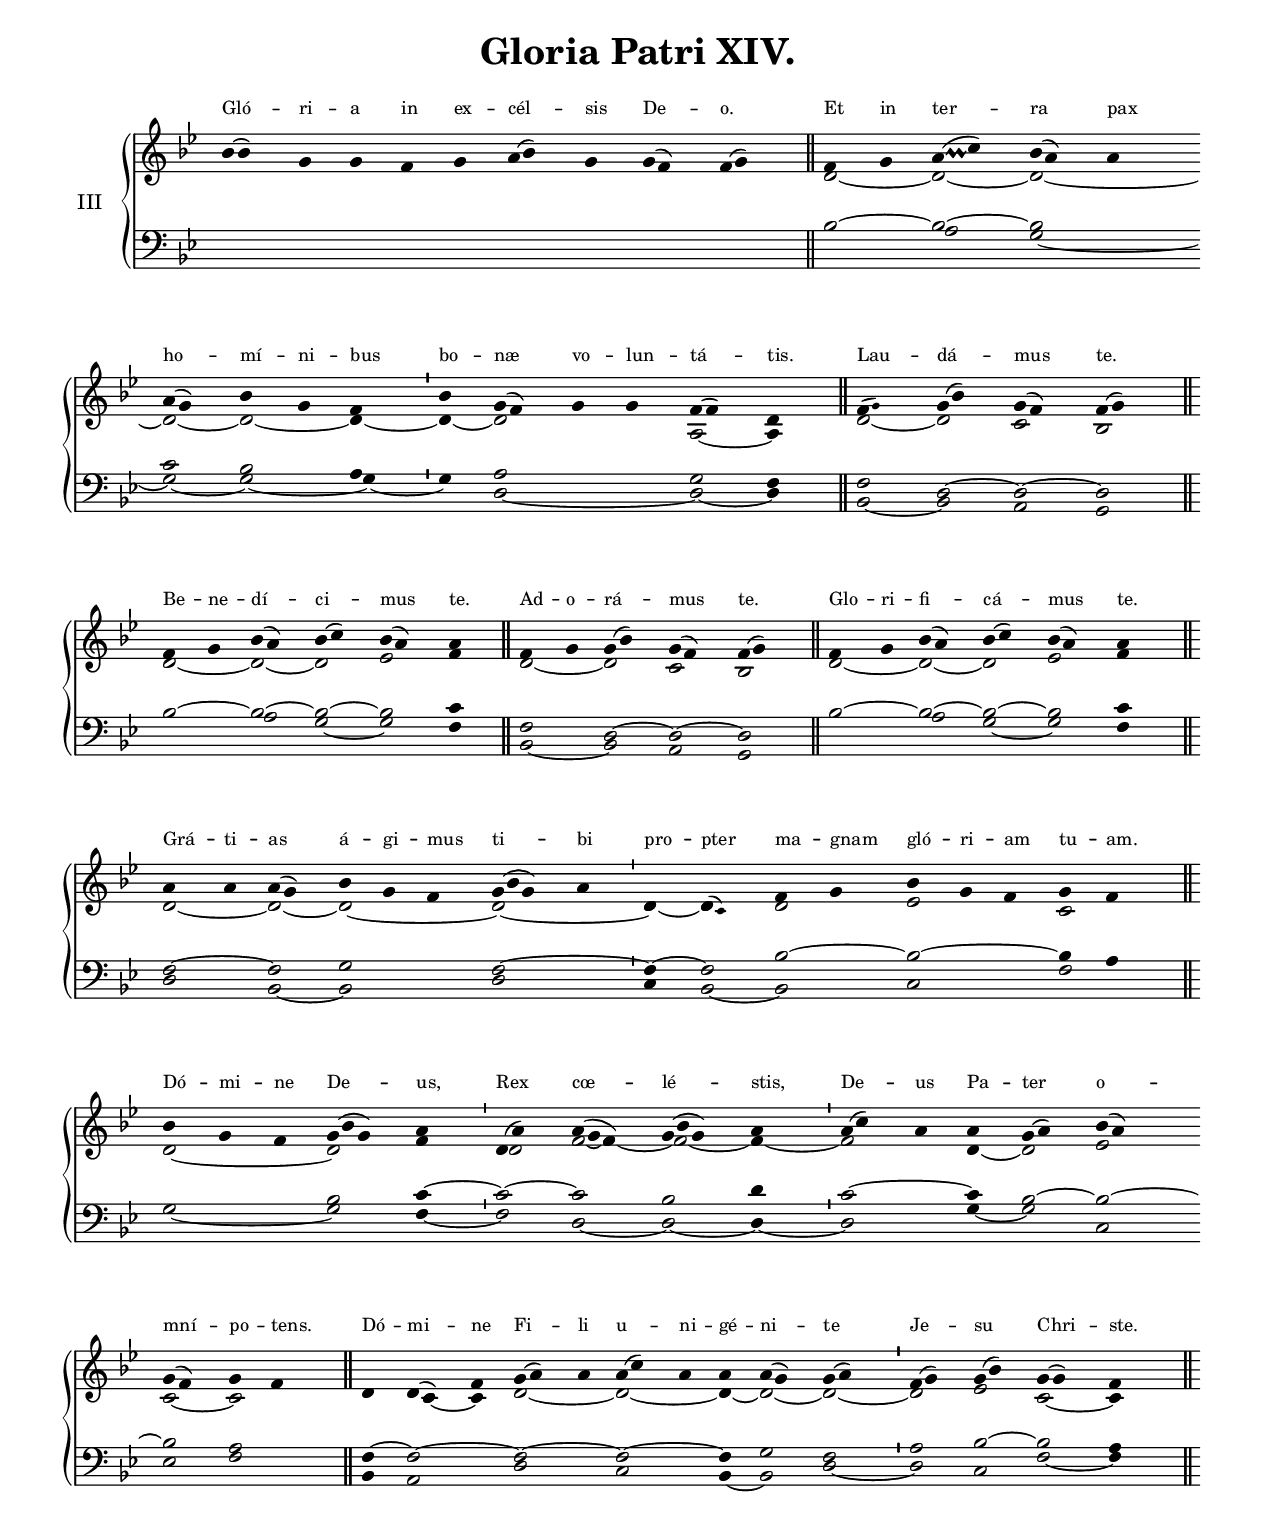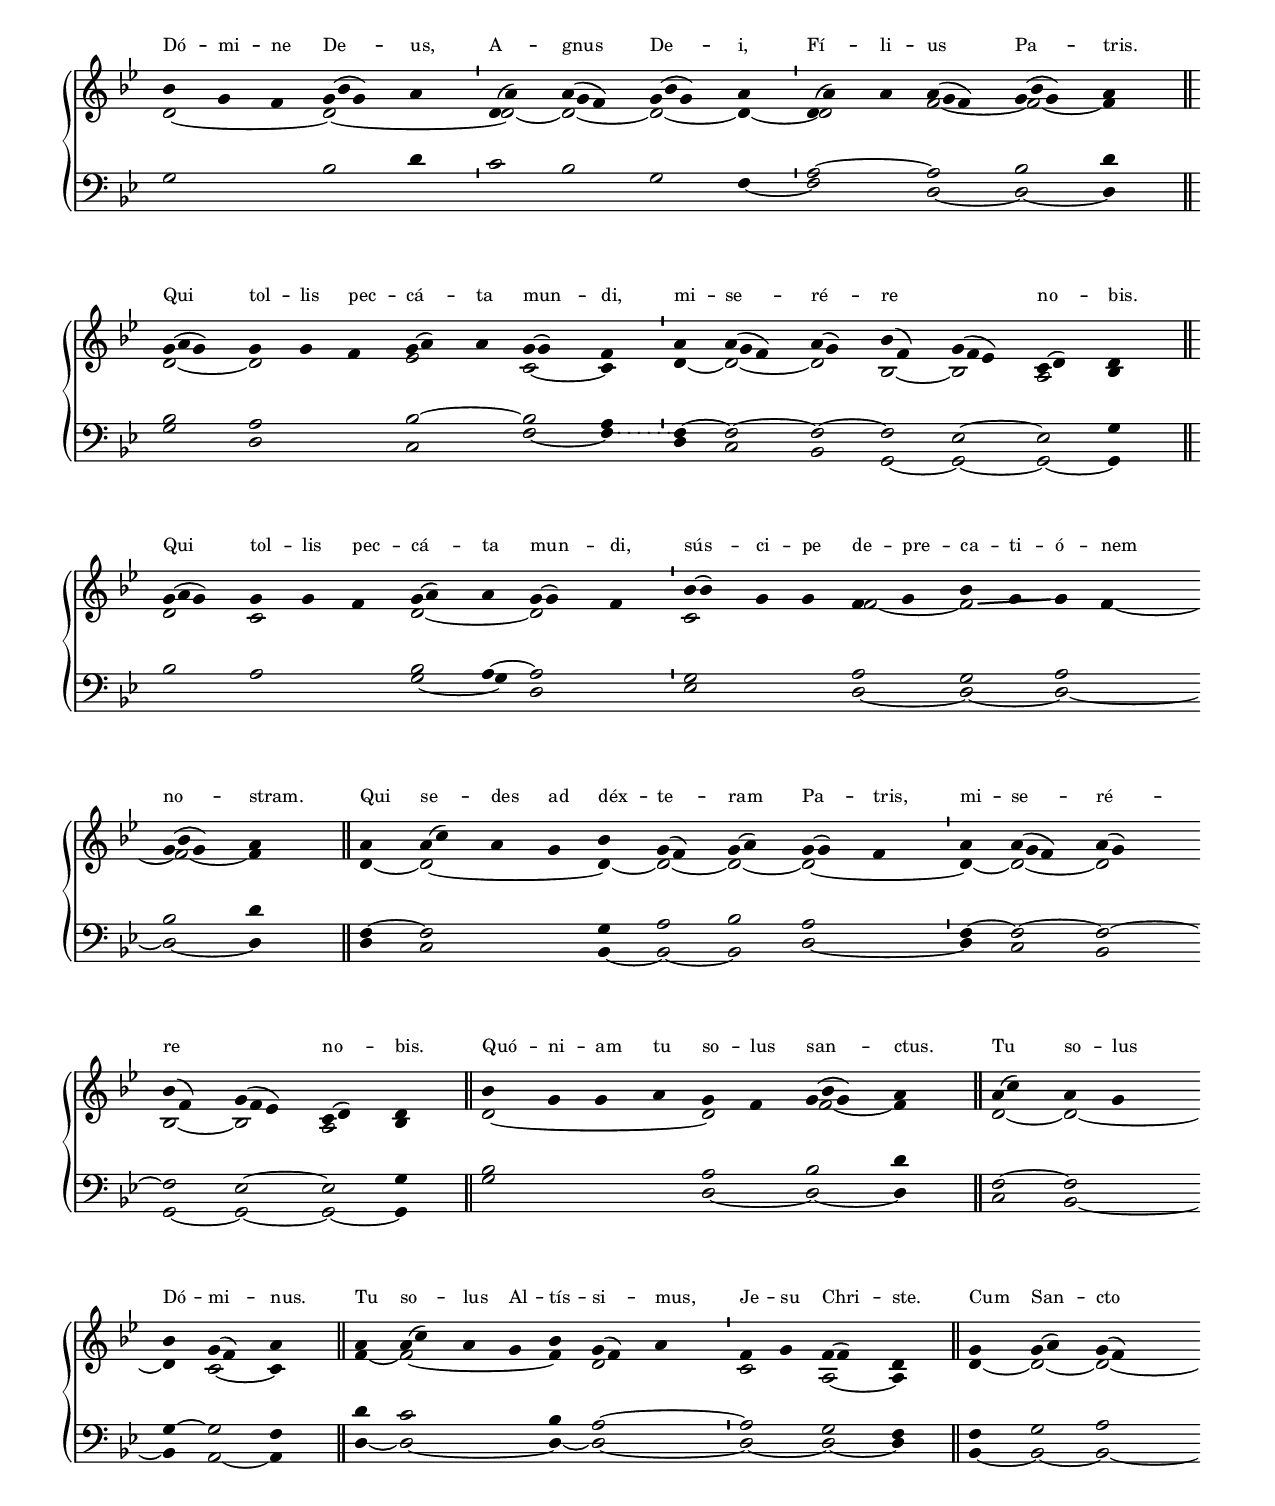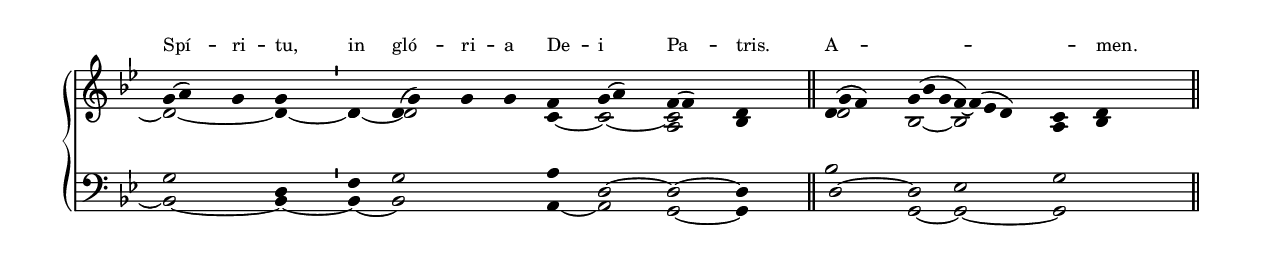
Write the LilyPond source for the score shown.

\version "2.18"
\include "gregorian.ly"
\include "noh2.ily"

%Page reference: page v.79
%(volume.page)

global = {
 \key d \phrygian
 \cadenzaOn
 \override Glissando #'thickness = #2.0
}

\header {
  title = \markup \center-column {"Gloria Patri XIV." \vspace #1 }
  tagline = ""
  composer = ""
}

\paper {
 #(include-special-characters)
  oddHeaderMarkup = \markup \fill-line {
    \line {}
    \center-column {
      \on-the-fly #first-page     " "
      \on-the-fly #not-first-page ""
    }
    \line { \on-the-fly #print-page-number-check-first \fromproperty #'page:page-number-string }
  }
  evenHeaderMarkup = \markup \fill-line {
    \line { \on-the-fly #print-page-number-check-first \fromproperty #'page:page-number-string }
    \center-column { "" }
    \line {}
  }
}

chantText = \lyricmode {
Gló -- ri -- a in ex -- cél -- sis De -- o. 
Et in ter -- ra pax ho -- mí -- ni -- bus bo -- næ vo -- lun -- tá -- tis. 
Lau -- dá -- mus te. 
Be -- ne -- dí -- ci -- mus te. 
Ad -- o -- rá -- mus te. 
Glo -- ri -- fi -- cá -- mus te. 
Grá -- ti -- as á -- gi -- mus ti -- bi pro -- pter ma -- gnam gló -- ri -- am tu -- am. 
Dó -- mi -- ne De -- us, Rex cœ -- lé -- stis, De -- us Pa -- ter o -- mní -- po -- tens. 
Dó -- mi -- ne Fi -- li u -- ni -- gé -- ni -- te Je -- su Chri -- ste. 
Dó -- mi -- ne De -- us, A -- gnus De -- i, Fí -- li -- us Pa -- tris. 
Qui tol -- lis pec -- cá -- ta mun -- di, mi -- se -- ré -- re _ no -- bis. 
Qui tol -- lis pec -- cá -- ta mun -- di, sús -- ci -- pe de -- pre -- ca -- ti -- ó -- nem no -- stram. 
Qui se -- des ad déx -- te -- ram Pa -- tris, mi -- se -- ré -- re _ no -- bis. 
Quó -- ni -- am tu so -- lus san -- ctus. 
Tu so -- lus Dó -- mi -- nus. 
Tu so -- lus Al -- tís -- si -- mus, Je -- su Chri -- ste. 
Cum San -- cto Spí -- ri -- tu, in gló -- ri -- a De -- i Pa -- tris. 
A -- _ _ men. }

chantMusic = {
\tieDown   bes'4 ( bes'4) g'4 g'4 f'4 g'4 a'4 ( bes'4) g'4 g'4 ( f'4) f'4 ( g'4) \finalis
 f'4 g'4 a'4 ( \quil bes' c''4) bes'4 ( a'4) a'4 \forceBreak
 a'4 ( g'4) bes'4 g'4 f'4 \divisioMinima
 bes'4 g'4 ( f'4) g'4 g'4 f'4 ( f'4) d'4 \finalis
 f'4 ( \once \tweak #'font-size #-4 g' ) g'4 ( bes'4) g'4 ( f'4) f'4 ( g'4) \finalis
 \forceBreak
 f'4 g'4 bes'4 ( a'4) bes'4 ( c''4) bes'4 ( a'4) a'4 \finalis
 f'4 g'4 g'4 ( bes'4) g'4 ( f'4) f'4 ( g'4) \finalis
 f'4 g'4 bes'4 ( a'4) bes'4 ( c''4) bes'4 ( a'4) a'4 \finalis
 \forceBreak
 a'4 a'4 a'4 ( g'4) bes'4 g'4 f'4 g'4 ( bes'4 g'4) a'4 \divisioMinima
 d'4 d'4 ( \once \tweak #'font-size #-4 c' ) f'4 g'4 bes'4 g'4 f'4 g'4 f'4 \finalis
 \forceBreak
 bes'4 g'4 f'4 g'4 ( bes'4 g'4) a'4 \divisioMinima
 d'4 ( a'4) a'4 ( g'4 f'4) g'4 ( bes'4 g'4) a'4 \divisioMinima
 a'4 ( c''4) a'4 a'4 g'4 ( a'4) bes'4 ( a'4) \forceBreak
 g'4 ( f'4) g'4 f'4 \finalis
 d'4 d'4 ( c'4) f'4 g'4 ( a'4) a'4 a'4 ( c''4) a'4 a'4 a'4 ( g'4) g'4 ( a'4) \divisioMinima
 f'4 ( g'4) g'4 ( bes'4) g'4 ( g'4) f'4 \finalis
 \forceBreak
 bes'4 g'4 f'4 g'4 ( bes'4 g'4) a'4 \divisioMinima
 d'4 ( a'4) a'4 ( g'4 f'4) g'4 ( bes'4 g'4) a'4 \divisioMinima
 d'4 ( a'4) a'4 a'4 ( g'4 f'4) g'4 ( bes'4 g'4) a'4 \finalis
 \forceBreak
 g'4 ( a'4 g'4) g'4 g'4 f'4 g'4 ( a'4) a'4 g'4 ( g'4) f'4 \divisioMinima
 a'4 a'4 ( g'4 f'4) a'4 ( g'4) bes'4 ( f'4) g'4 ( f'4 ees'4) c'4 ( d'4) d'4 \finalis
 \forceBreak
 g'4 ( a'4 g'4) g'4 g'4 f'4 g'4 ( a'4) a'4 g'4 ( g'4) f'4 \divisioMinima
 bes'4 ( bes'4) g'4 g'4 f'4 g'4 bes'4 g'4 g'4 f'4 \forceBreak
 g'4 ( bes'4 g'4) a'4 \finalis
 a'4 a'4 ( c''4) a'4 g'4 bes'4 g'4 ( f'4) g'4 ( a'4) g'4 ( g'4) f'4 \divisioMinima
 a'4 a'4 ( g'4 f'4) a'4 ( g'4) \forceBreak
 bes'4 ( f'4) g'4 ( f'4 ees'4) c'4 ( d'4) d'4 \finalis
 bes'4 g'4 g'4 a'4 g'4 f'4 g'4 ( bes'4 g'4) a'4 \finalis
 a'4 ( c''4) a'4 g'4 \forceBreak
 bes'4 g'4 ( f'4) a'4 \finalis
 a'4 a'4 ( c''4) a'4 g'4 bes'4 g'4 ( f'4) a'4 \divisioMinima
 f'4 g'4 f'4 ( f'4) d'4 \finalis
 g'4 g'4 ( a'4) g'4 ( f'4) \forceBreak
 g'4 ( a'4) g'4 g'4 \divisioMinima
 d'4 d'4 ( g'4) g'4 g'4 f'4 g'4 ( a'4) f'4 ( f'4) d'4 \finalis
 d'4 ( g'4 f'4) g'4 ( bes'4 g'4 f'4) ~ f'4 ( ees'4 d'4) c'4 d'4 \finalis

}

altoMusic = {
r2*13/2 \finalis
d'2 ~ d'2*3/2 ~ d'2*3/2 ~ d'2 ~ d'2 ~ d'4 ~ \divisioMinima
d'4 ~ d'2*4/2 a2 ~ a4 \finalis
d'2 ~ d'2 c'2 bes2 \finalis
d'2 ~ d'2 ~ d'2 ees'2 f'4 \finalis
d'2 ~ d'2 c'2 bes2 \finalis
d'2 ~ d'2 ~ d'2 ees'2 f'4 \finalis
d'2 ~ d'2 ~ d'2*3/2 ~ d'2*4/2 ~ \divisioMinima
d'4 ~ d'4 r4 d'2 ees'2*3/2 c'2 \finalis
d'2*3/2 ~ d'2*3/2 f'4 \divisioMinima
d'2 f'2 ~ f'4 ~ f'2*3/2 ~ f'4 ~ \divisioMinima
f'2*3/2 d'4 ~ d'2 ees'2 c'2 ~ c'2 \finalis
r2 c'4 ~ c'4 d'2*3/2 ~ d'2*3/2 ~ d'4 ~ d'2 ~ d'2 ~ \divisioMinima
d'2 ees'2 c'2 ~ c'4 \finalis
d'2*3/2 ~ d'2*4/2 ~ \divisioMinima
d'2 ~ d'2*3/2 ~ d'2*3/2 ~ d'4 ~ \divisioMinima
d'2*3/2 f'2*3/2 ~ f'2*3/2 ~ f'4 \finalis
d'2*3/2 ~ d'2*3/2 ees'2*3/2 c'2 ~ c'4 \divisioMinima
d'4 ~ d'2*3/2 ~ d'2 bes2 ~ bes2*3/2 a2 bes4 \finalis
d'2*3/2 c'2*3/2 d'2*3/2 ~ d'2*3/2 \divisioMinima
c'2*4/2 f'2 ~ f'2 -\tweak Glissando.Y-offset #-0.8 \glissando g'4 f'4 ~ f'2*3/2 ~ f'4 \finalis
d'4 ~ d'2*4/2 ~ d'4 ~ d'2 ~ d'2 ~ d'2*3/2 ~ \divisioMinima
d'4 ~ d'2*3/2 ~ d'2 bes2 ~ bes2*3/2 a2 bes4 \finalis
d'2*4/2 ~ d'2 f'2*3/2 ~ f'4 \finalis
d'2 ~ d'2 ~ d'4 c'2 ~ c'4 f'4 ~ f'2*4/2 ~ f'4 d'2*3/2 \divisioMinima
c'2 a2 ~ a4 \finalis
d'4 ~ d'2 ~ d'2 ~ d'2*3/2 ~ d'4 ~ \divisioMinima
d'4 ~ d'2*4/2 c'4 ~ c'2 ~ <c'a >2 bes4 \finalis
d'2*3/2 bes2*3/2 ~ bes2*4/2 a4 bes4 \finalis
}

tenorMusic = {
r2*13/2 \finalis
bes2 ~ bes2*3/2 ~ bes2*3/2 c'2 bes2 a4 \divisioMinima
r4 a2*4/2 g2 f4 \finalis
f2 d2 ~ d2 ~ d2 \finalis
bes2 ~ bes2 ~ bes2 ~ bes2 c'4 \finalis
f2 d2 ~ d2 ~ d2 \finalis
bes2 ~ bes2 ~ bes2 ~ bes2 c'4 \finalis
f2 ~ f2 g2*3/2 f2*4/2 ~ \divisioMinima
f4 ~ f2 bes2 ~ bes2*3/2 ~ bes4 a4 \finalis
r2*3/2 bes2*3/2 c'4 ~ \divisioMinima
c'2 ~ c'2*3/2 bes2*3/2 d'4 \divisioMinima
c'2*3/2 ~ c'4 bes2 ~ bes2 ~ bes2 a2 \finalis
f4 ~ f2*3/2 ~ f2*3/2 ~ f2*3/2 ~ f4 g2 f2 \divisioMinima
a2 bes2 ~ bes2 a4 \finalis
r2*7/2 \divisioMinima
r2*5/2 g2*4/2 \divisioMinima
a2*3/2 ~ a2*3/2 bes2*3/2 d'4 \finalis
bes2*3/2 a2*3/2 bes2*3/2 ~ bes2 a4 \divisioMinima
f4 ~ f2*3/2 ~ f2 ~ f2 ees2*3/2 ~ ees2 g4 \finalis
bes2*3/2 a2*3/2 bes2 a4 ~ a2*3/2 \divisioMinima
g2*4/2 a2 g2 a2 bes2*3/2 d'4 \finalis
f4 ~ f2*4/2 g4 a2 bes2 a2*3/2 \divisioMinima
f4 ~ f2*3/2 ~ f2 ~ f2 ees2*3/2 ~ ees2 g4 \finalis
bes2*4/2 a2 bes2*3/2 d'4 \finalis
f2 ~ f2 g4 ~ g2 f4 \finalis d'4 c'2*4/2 bes4 a2*3/2 ~ \divisioMinima
a2 g2 f4 \finalis
f4 g2 a2 g2*3/2 d4 \divisioMinima
f4 g2*4/2 a4 d2 ~ d2 ~ d4 \finalis
d2*3/2 ~ d2*3/2 ees2*4/2 g2 \finalis
}

bassMusic = {
r2*15/2 a2*3/2 g2*3/2 ~ g2 ~ g2 ~ g4 ~ \divisioMinima
g4 d2*4/2 ~ d2 ~ d4 \finalis
bes,2 ~ bes,2 a,2 g,2 \finalis
r2 a2 g2 ~ g2 f4 \finalis
bes,2 ~ bes,2 a,2 g,2 \finalis
r2 a2 g2 ~ g2 f4 \finalis
d2 bes,2 ~ bes,2*3/2 d2*4/2 \divisioMinima
c4 bes,2 ~ bes,2 c2*3/2 f2 \finalis
g2*3/2 ~ g2*3/2 f4 ~ \divisioMinima
f2 d2*3/2 ~ d2*3/2 ~ d4 ~ \divisioMinima
d2*3/2 g4 ~ g2 c2 ees2 f2 \finalis
bes,4 a,2*3/2 d2*3/2 c2*3/2 bes,4 ~ bes,2 d2 ~ \divisioMinima
d2 c2 f2 ~ f4 \finalis
g2*3/2 bes2*3/2 d'4 \divisioMinima
c'2 bes2*6/2 f4 ~ \divisioMinima
f2*3/2 d2*3/2 ~ d2*3/2 ~ d4 \finalis
g2*3/2 d2*3/2 c2*3/2 f2 ~ f4 \divisioMinima
d4 c2*3/2 bes,2 g,2 ~ g,2*3/2 ~ g,2 ~ g,4 \finalis
r2*6/2 g2 ~ g4 d2*3/2 \divisioMinima
ees2*4/2 d2 ~ d2 ~ d2 ~ d2*3/2 ~ d4 \finalis
d4 c2*4/2 bes,4 ~ bes,2 ~ bes,2 d2*3/2 ~ \divisioMinima
d4 c2*3/2 bes,2 g,2 ~ g,2*3/2 ~ g,2 ~ g,4 \finalis
g2*4/2 d2 ~ d2*3/2 ~ d4 \finalis
c2 bes,2 ~ bes,4 a,2 ~ a,4 \finalis d4 ~ d2*4/2 ~ d4 ~ d2*3/2 ~ \divisioMinima
d2 ~ d2 ~ d4 \finalis
bes,4 ~ bes,2 ~ bes,2 ~ bes,2*3/2 ~ bes,4 ~ \divisioMinima
bes,4 ~ bes,2*4/2 a,4 ~ a,2 g,2 ~ g,4 \finalis
bes2*3/2 g,2*3/2 ~ g,2*4/2 ~ g,2 \finalis
}

voiceLines = {
\voiceLineStyle


s2*176/2
\allowVoiceLineBreak
\voiceLine "down" "down" f2*1/2 f2*1/2


}

\score{
  <<
    \new Lyrics
    \new GrandStaff <<
      \set GrandStaff.autoBeaming = ##f
      \set GrandStaff.instrumentName = \markup \center-column {
        "III"
      }
      \new Staff = up <<
        \new Voice = "chant" {
          \voiceOne \global \chantMusic
        }
        \new Voice {
          \voiceTwo \global \altoMusic
        }
      >>

      \new Staff = down <<
        \clef bass
        \new Voice {
          \voiceOne \global \tenorMusic
        }
        \new Voice {
          \voiceTwo \global \bassMusic
        }
	\new Voice {
        \voiceThree \global \voiceLines
        }
      >>
    >>
    \context Lyrics {
      \lyricsto chant {
      \chantText
    }
    }
  >>
  \layout{
  }
  
}
